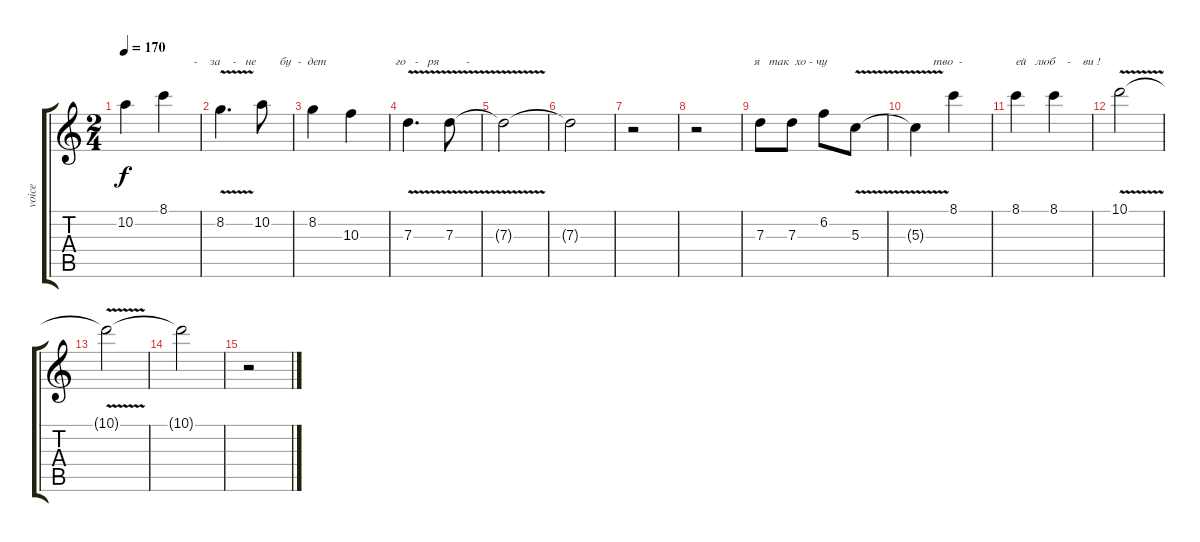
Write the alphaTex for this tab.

\track ("voice" "voice") {instrument synthbass1}
\staff {score tabs}
\tuning (E4 B3 G3 D3 A2 E2) {hide}
\ts (2 4)
\tempo 170
\clef g2
\ks c
10.2{t}.4{dy f} 8.1.4{txt "          -    за    -   не        бу  -  дет"} |
8.2{v}.4{d} 10.2.8 |
8.2.4 10.3.4{txt "               го   -   ря         -"} |
7.3{v}.4{d} 7.3{v}.8 |
7.3{t}.2 |
7.3{t}.2 |
r.2 |
r.2{txt "                   я   так  хо - чу"} |
7.3.8 7.3.8 6.2.8 5.3{v}.8 |
5.3{t}.4{txt "      тво  -"} 8.1.4 |
8.1.4{txt "ей   люб    -    ви !"} 8.1.4 |
10.1{v}.2 |
10.1{t}.2 |
10.1{t}.2 |
r.2
